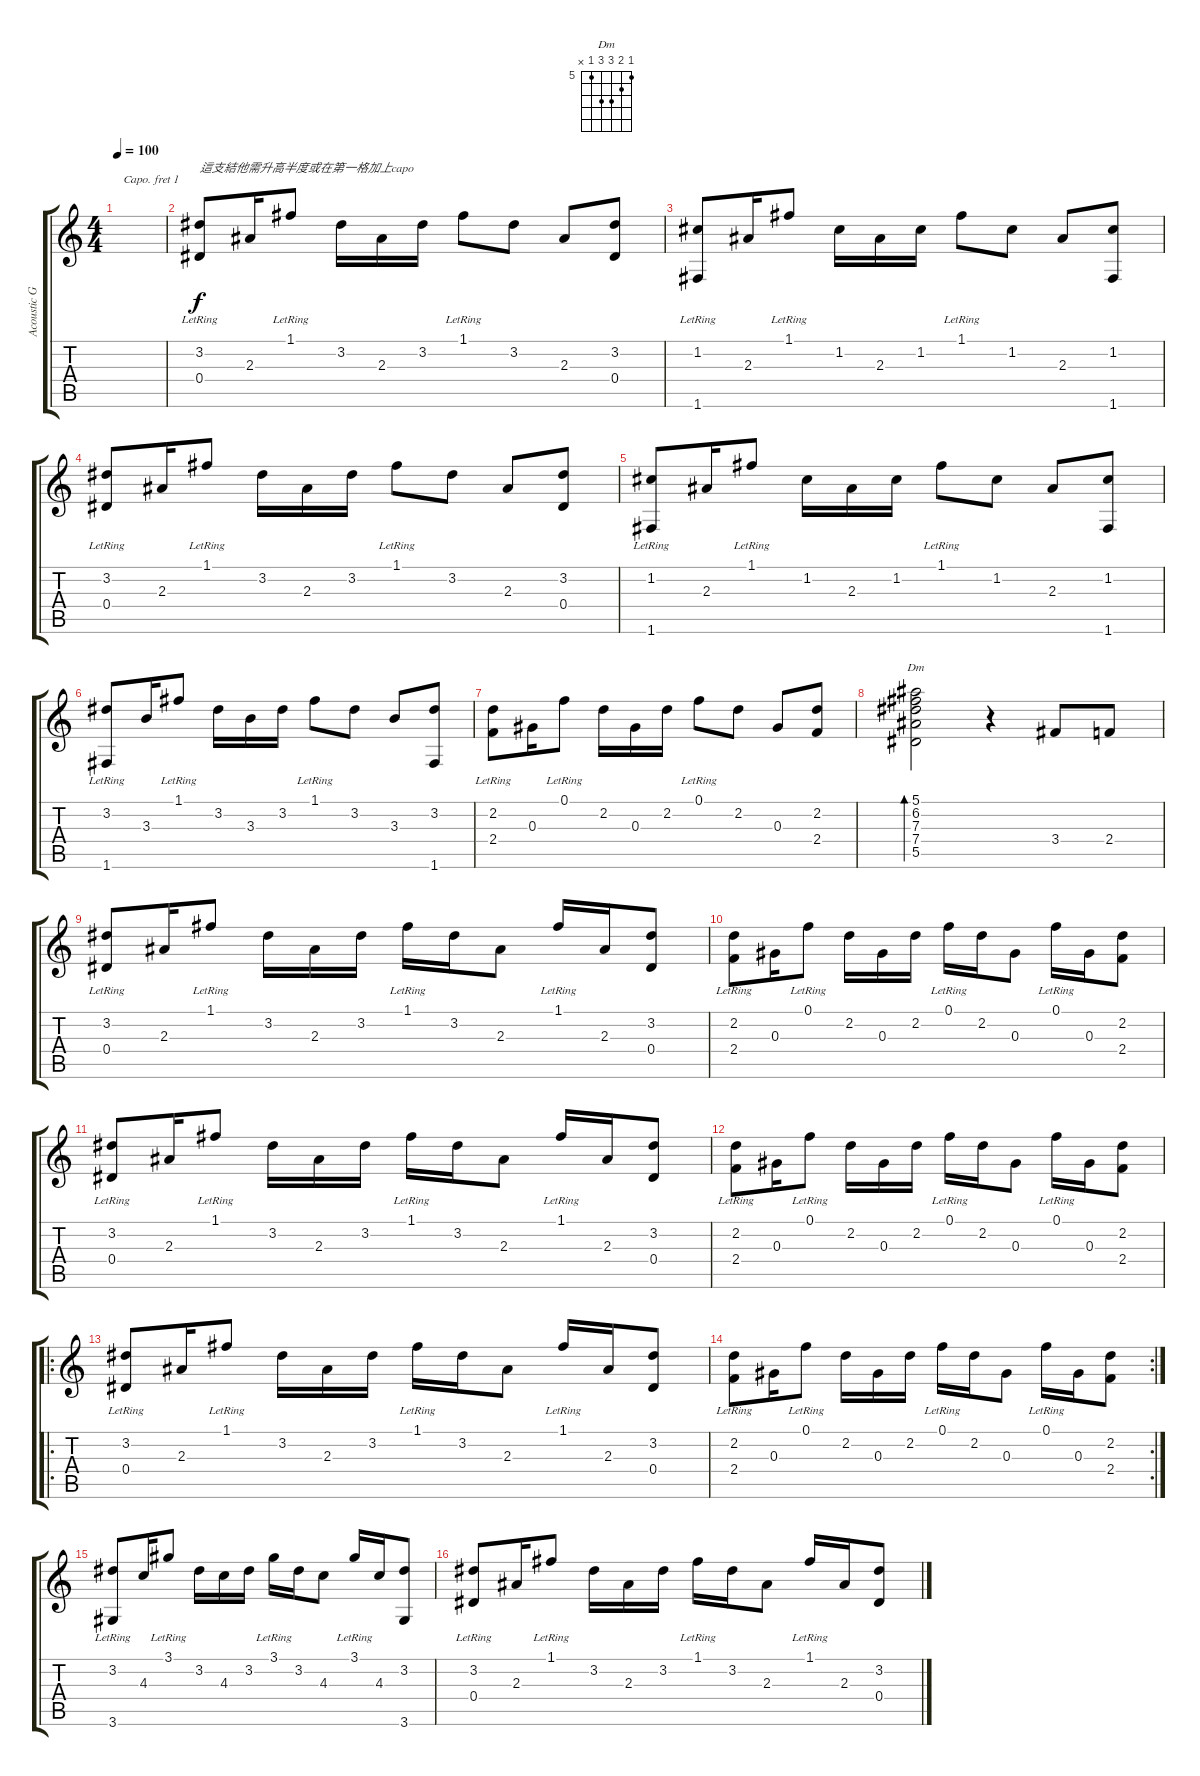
\track ("Acoustic Guitar" "Acoustic G") {instrument acousticguitarnylon}
\staff {score tabs}
\capo 1
\tuning (E4 B3 G3 D3 A2 E2) {hide}
\chord ("Dm" 5 6 7 7 5 x) {firstfret 5}
\ts (4 4)
\tempo 100
\clef g2
\ks c
|
(3.2 0.4{lr}).8{txt "這支結他需升高半度或在第一格加上capo"} 2.3.16 1.1{lr}.8 3.2.16 2.3.16 3.2.16 1.1{lr}.8 3.2.8 2.3.8 (3.2 0.4).8 |
(1.2{lr} 1.6{lr}).8 2.3.16 1.1{lr}.8 1.2.16 2.3.16 1.2.16 1.1{lr}.8 1.2.8 2.3.8 (1.2 1.6).8 |
(3.2 0.4{lr}).8 2.3.16 1.1{lr}.8 3.2.16 2.3.16 3.2.16 1.1{lr}.8 3.2.8 2.3.8 (3.2 0.4).8 |
(1.2{lr} 1.6{lr}).8 2.3.16 1.1{lr}.8 1.2.16 2.3.16 1.2.16 1.1{lr}.8 1.2.8 2.3.8 (1.2 1.6).8 |
(3.2{lr} 1.6{lr}).8 3.3.16 1.1{lr}.8 3.2.16 3.3.16 3.2.16 1.1{lr}.8 3.2.8 3.3.8 (3.2 1.6).8 |
(2.2{lr} 2.4{lr}).8 0.3.16 0.1{lr}.8 2.2.16 0.3.16 2.2.16 0.1{lr}.8 2.2.8 0.3.8 (2.2 2.4).8 |
(5.1 6.2 7.3 7.4 5.5).2{bd 240 ch "Dm"} r.4 3.4.8 2.4.8 |
(3.2 0.4{lr}).8 2.3.16 1.1{lr}.8 3.2.16 2.3.16 3.2.16 1.1{lr}.16 3.2.16 2.3.8 1.1{lr}.16 2.3.16 (3.2 0.4).8 |
(2.2{lr} 2.4{lr}).8 0.3.16 0.1{lr}.8 2.2.16 0.3.16 2.2.16 0.1{lr}.16 2.2.16 0.3.8 0.1{lr}.16 0.3.16 (2.2 2.4).8 |
(3.2{lr} 0.4{lr}).8 2.3.16 1.1{lr}.8 3.2.16 2.3.16 3.2.16 1.1{lr}.16 3.2.16 2.3.8 1.1{lr}.16 2.3.16 (3.2 0.4).8 |
(2.2{lr} 2.4{lr}).8 0.3.16 0.1{lr}.8 2.2.16 0.3.16 2.2.16 0.1{lr}.16 2.2.16 0.3.8 0.1{lr}.16 0.3.16 (2.2 2.4).8 |
\ro
(3.2{lr} 0.4{lr}).8 2.3.16 1.1{lr}.8 3.2.16 2.3.16 3.2.16 1.1{lr}.16 3.2.16 2.3.8 1.1{lr}.16 2.3.16 (3.2 0.4).8 |
\rc 2
(2.2{lr} 2.4{lr}).8 0.3.16 0.1{lr}.8 2.2.16 0.3.16 2.2.16 0.1{lr}.16 2.2.16 0.3.8 0.1{lr}.16 0.3.16 (2.2 2.4).8 |
(3.2{lr} 3.6{lr}).8 4.3.16 3.1{lr}.8 3.2.16 4.3.16 3.2.16 3.1{lr}.16 3.2.16 4.3.8 3.1{lr}.16 4.3.16 (3.2 3.6).8 |
(3.2{lr} 0.4{lr}).8 2.3.16 1.1{lr}.8 3.2.16 2.3.16 3.2.16 1.1{lr}.16 3.2.16 2.3.8 1.1{lr}.16 2.3.16 (3.2 0.4).8
